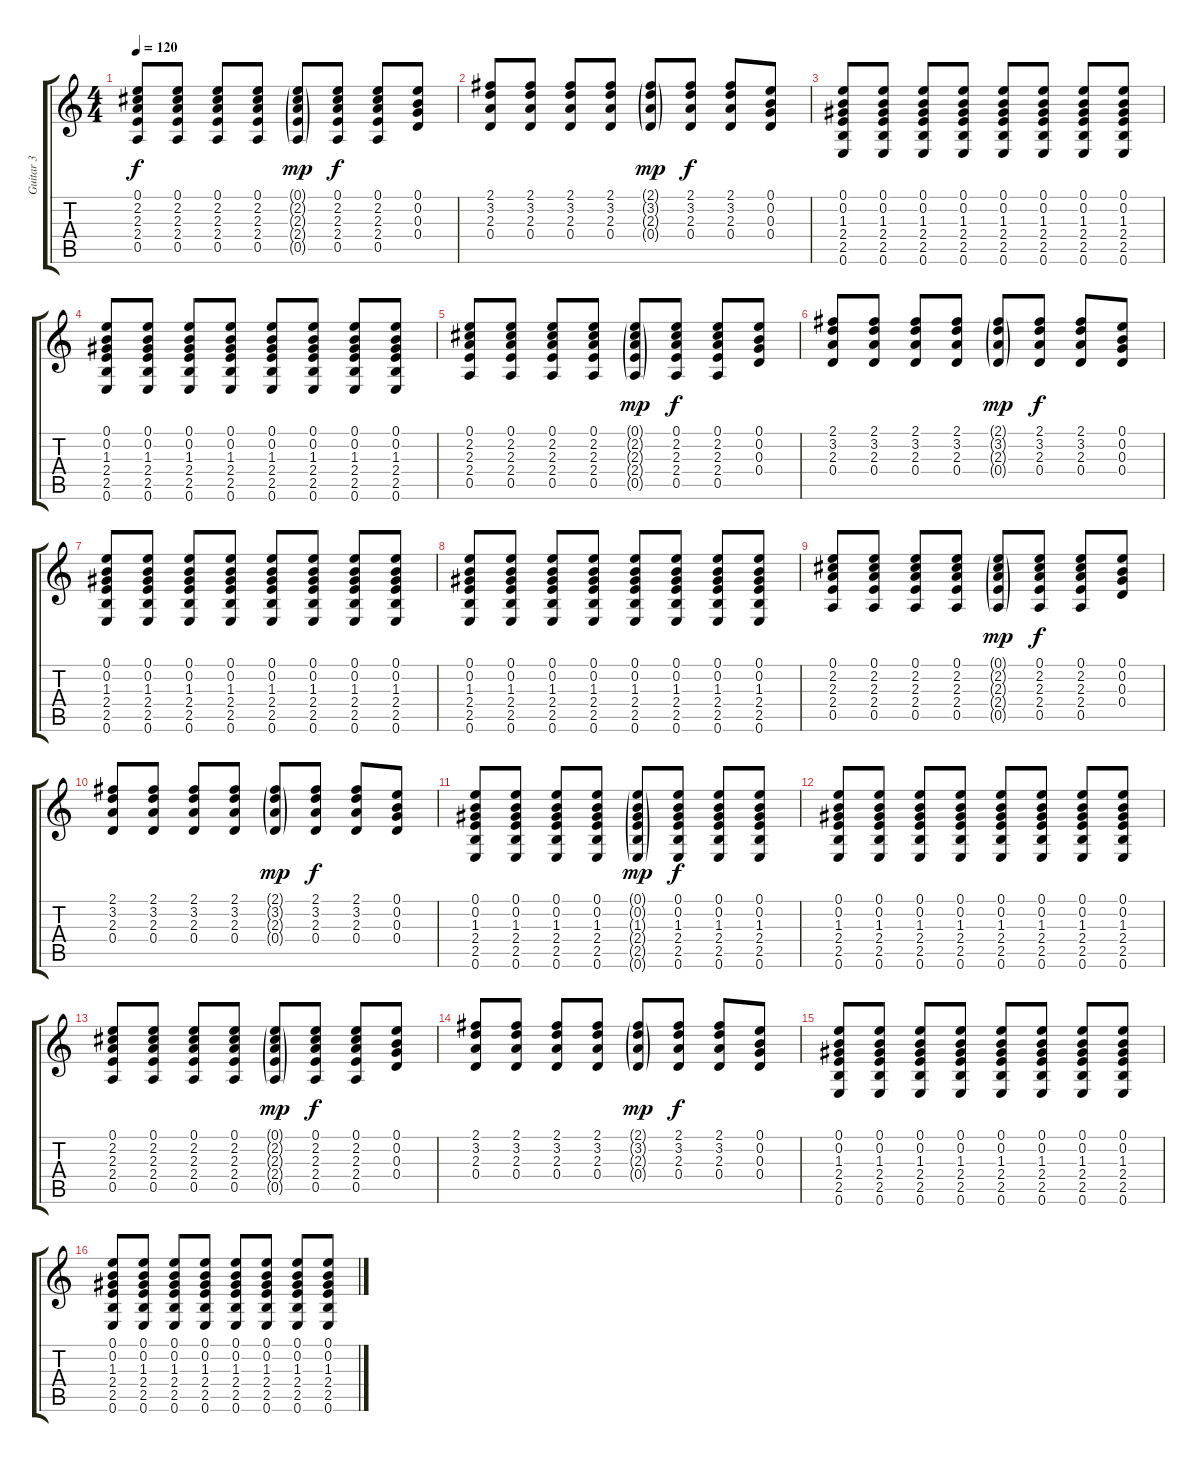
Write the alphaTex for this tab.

\track ("Guitar 3" "Guitar 3") {instrument acousticguitarsteel}
\staff {score tabs}
\tuning (E4 B3 G3 D3 A2 E2) {hide}
\ts (4 4)
\tempo 120
\clef g2
\ks c
(0.1 2.2 2.3 2.4 0.5).8{dy f} (0.1 2.2 2.3 2.4 0.5).8 (0.1 2.2 2.3 2.4 0.5).8 (0.1 2.2 2.3 2.4 0.5).8 (0.1{g} 2.2{g} 2.3{g} 2.4{g} 0.5{g}).8{dy mp} (0.1 2.2 2.3 2.4 0.5).8{dy f} (0.1 2.2 2.3 2.4 0.5).8 (0.1 0.2 0.3 0.4).8 |
(2.1 3.2 2.3 0.4).8 (2.1 3.2 2.3 0.4).8 (2.1 3.2 2.3 0.4).8 (2.1 3.2 2.3 0.4).8 (2.1{g} 3.2{g} 2.3{g} 0.4{g}).8{dy mp} (2.1 3.2 2.3 0.4).8{dy f} (2.1 3.2 2.3 0.4).8 (0.1 0.2 0.3 0.4).8 |
(0.1 0.2 1.3 2.4 2.5 0.6).8 (0.1 0.2 1.3 2.4 2.5 0.6).8 (0.1 0.2 1.3 2.4 2.5 0.6).8 (0.1 0.2 1.3 2.4 2.5 0.6).8 (0.1 0.2 1.3 2.4 2.5 0.6).8 (0.1 0.2 1.3 2.4 2.5 0.6).8 (0.1 0.2 1.3 2.4 2.5 0.6).8 (0.1 0.2 1.3 2.4 2.5 0.6).8 |
(0.1 0.2 1.3 2.4 2.5 0.6).8 (0.1 0.2 1.3 2.4 2.5 0.6).8 (0.1 0.2 1.3 2.4 2.5 0.6).8 (0.1 0.2 1.3 2.4 2.5 0.6).8 (0.1 0.2 1.3 2.4 2.5 0.6).8 (0.1 0.2 1.3 2.4 2.5 0.6).8 (0.1 0.2 1.3 2.4 2.5 0.6).8 (0.1 0.2 1.3 2.4 2.5 0.6).8 |
(0.1 2.2 2.3 2.4 0.5).8 (0.1 2.2 2.3 2.4 0.5).8 (0.1 2.2 2.3 2.4 0.5).8 (0.1 2.2 2.3 2.4 0.5).8 (0.1{g} 2.2{g} 2.3{g} 2.4{g} 0.5{g}).8{dy mp} (0.1 2.2 2.3 2.4 0.5).8{dy f} (0.1 2.2 2.3 2.4 0.5).8 (0.1 0.2 0.3 0.4).8 |
(2.1 3.2 2.3 0.4).8 (2.1 3.2 2.3 0.4).8 (2.1 3.2 2.3 0.4).8 (2.1 3.2 2.3 0.4).8 (2.1{g} 3.2{g} 2.3{g} 0.4{g}).8{dy mp} (2.1 3.2 2.3 0.4).8{dy f} (2.1 3.2 2.3 0.4).8 (0.1 0.2 0.3 0.4).8 |
(0.1 0.2 1.3 2.4 2.5 0.6).8 (0.1 0.2 1.3 2.4 2.5 0.6).8 (0.1 0.2 1.3 2.4 2.5 0.6).8 (0.1 0.2 1.3 2.4 2.5 0.6).8 (0.1 0.2 1.3 2.4 2.5 0.6).8 (0.1 0.2 1.3 2.4 2.5 0.6).8 (0.1 0.2 1.3 2.4 2.5 0.6).8 (0.1 0.2 1.3 2.4 2.5 0.6).8 |
(0.1 0.2 1.3 2.4 2.5 0.6).8 (0.1 0.2 1.3 2.4 2.5 0.6).8 (0.1 0.2 1.3 2.4 2.5 0.6).8 (0.1 0.2 1.3 2.4 2.5 0.6).8 (0.1 0.2 1.3 2.4 2.5 0.6).8 (0.1 0.2 1.3 2.4 2.5 0.6).8 (0.1 0.2 1.3 2.4 2.5 0.6).8 (0.1 0.2 1.3 2.4 2.5 0.6).8 |
(0.1 2.2 2.3 2.4 0.5).8 (0.1 2.2 2.3 2.4 0.5).8 (0.1 2.2 2.3 2.4 0.5).8 (0.1 2.2 2.3 2.4 0.5).8 (0.1{g} 2.2{g} 2.3{g} 2.4{g} 0.5{g}).8{dy mp} (0.1 2.2 2.3 2.4 0.5).8{dy f} (0.1 2.2 2.3 2.4 0.5).8 (0.1 0.2 0.3 0.4).8 |
(2.1 3.2 2.3 0.4).8 (2.1 3.2 2.3 0.4).8 (2.1 3.2 2.3 0.4).8 (2.1 3.2 2.3 0.4).8 (2.1{g} 3.2{g} 2.3{g} 0.4{g}).8{dy mp} (2.1 3.2 2.3 0.4).8{dy f} (2.1 3.2 2.3 0.4).8 (0.1 0.2 0.3 0.4).8 |
(0.1 0.2 1.3 2.4 2.5 0.6).8 (0.1 0.2 1.3 2.4 2.5 0.6).8 (0.1 0.2 1.3 2.4 2.5 0.6).8 (0.1 0.2 1.3 2.4 2.5 0.6).8 (0.1{g} 0.2{g} 1.3{g} 2.4{g} 2.5{g} 0.6{g}).8{dy mp} (0.1 0.2 1.3 2.4 2.5 0.6).8{dy f} (0.1 0.2 1.3 2.4 2.5 0.6).8 (0.1 0.2 1.3 2.4 2.5 0.6).8 |
(0.1 0.2 1.3 2.4 2.5 0.6).8 (0.1 0.2 1.3 2.4 2.5 0.6).8 (0.1 0.2 1.3 2.4 2.5 0.6).8 (0.1 0.2 1.3 2.4 2.5 0.6).8 (0.1 0.2 1.3 2.4 2.5 0.6).8 (0.1 0.2 1.3 2.4 2.5 0.6).8 (0.1 0.2 1.3 2.4 2.5 0.6).8 (0.1 0.2 1.3 2.4 2.5 0.6).8 |
(0.1 2.2 2.3 2.4 0.5).8 (0.1 2.2 2.3 2.4 0.5).8 (0.1 2.2 2.3 2.4 0.5).8 (0.1 2.2 2.3 2.4 0.5).8 (0.1{g} 2.2{g} 2.3{g} 2.4{g} 0.5{g}).8{dy mp} (0.1 2.2 2.3 2.4 0.5).8{dy f} (0.1 2.2 2.3 2.4 0.5).8 (0.1 0.2 0.3 0.4).8 |
(2.1 3.2 2.3 0.4).8 (2.1 3.2 2.3 0.4).8 (2.1 3.2 2.3 0.4).8 (2.1 3.2 2.3 0.4).8 (2.1{g} 3.2{g} 2.3{g} 0.4{g}).8{dy mp} (2.1 3.2 2.3 0.4).8{dy f} (2.1 3.2 2.3 0.4).8 (0.1 0.2 0.3 0.4).8 |
(0.1 0.2 1.3 2.4 2.5 0.6).8 (0.1 0.2 1.3 2.4 2.5 0.6).8 (0.1 0.2 1.3 2.4 2.5 0.6).8 (0.1 0.2 1.3 2.4 2.5 0.6).8 (0.1 0.2 1.3 2.4 2.5 0.6).8 (0.1 0.2 1.3 2.4 2.5 0.6).8 (0.1 0.2 1.3 2.4 2.5 0.6).8 (0.1 0.2 1.3 2.4 2.5 0.6).8 |
(0.1 0.2 1.3 2.4 2.5 0.6).8 (0.1 0.2 1.3 2.4 2.5 0.6).8 (0.1 0.2 1.3 2.4 2.5 0.6).8 (0.1 0.2 1.3 2.4 2.5 0.6).8 (0.1 0.2 1.3 2.4 2.5 0.6).8 (0.1 0.2 1.3 2.4 2.5 0.6).8 (0.1 0.2 1.3 2.4 2.5 0.6).8 (0.1 0.2 1.3 2.4 2.5 0.6).8
